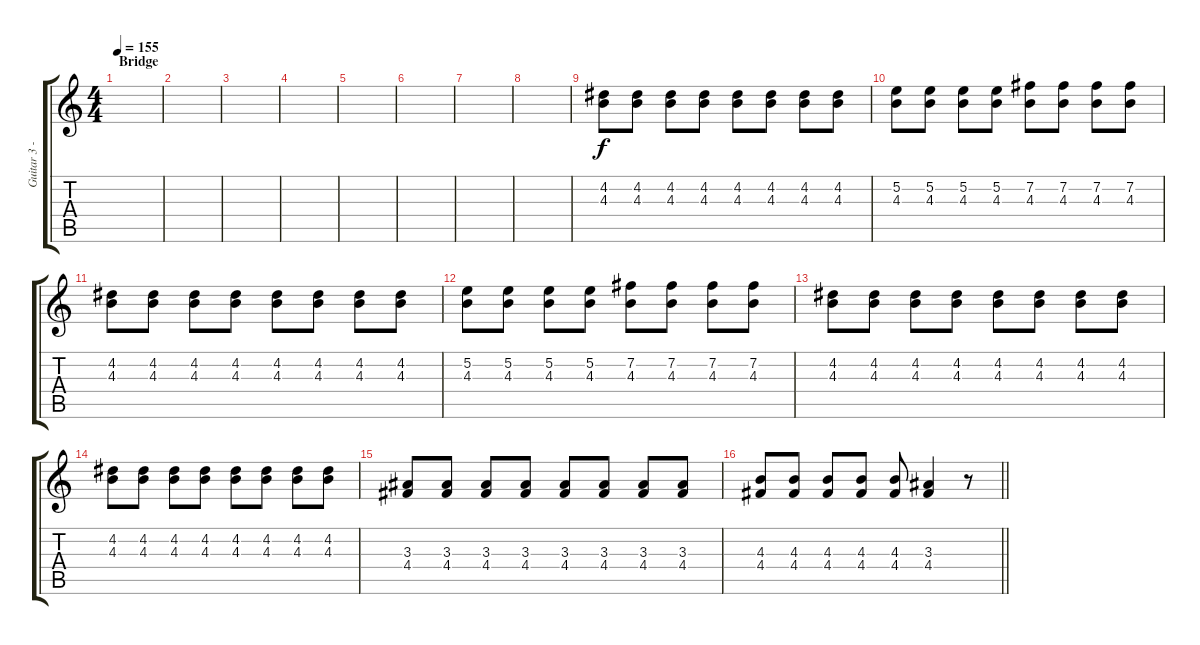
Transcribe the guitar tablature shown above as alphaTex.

\track ("Guitar 3 - Overdrive" "Guitar 3 -") {instrument overdrivenguitar}
\staff {score tabs}
\tuning (E4 B3 G3 D3 A2 D2) {hide}
\ts (4 4)
\section ("" "Bridge")
\tempo 155
\clef g2
\ks c
|
|
|
|
|
|
|
|
(4.2 4.3).8 (4.2 4.3).8 (4.2 4.3).8 (4.2 4.3).8 (4.2 4.3).8 (4.2 4.3).8 (4.2 4.3).8 (4.2 4.3).8 |
(5.2 4.3).8 (5.2 4.3).8 (5.2 4.3).8 (5.2 4.3).8 (7.2 4.3).8 (7.2 4.3).8 (7.2 4.3).8 (7.2 4.3).8 |
(4.2 4.3).8 (4.2 4.3).8 (4.2 4.3).8 (4.2 4.3).8 (4.2 4.3).8 (4.2 4.3).8 (4.2 4.3).8 (4.2 4.3).8 |
(5.2 4.3).8 (5.2 4.3).8 (5.2 4.3).8 (5.2 4.3).8 (7.2 4.3).8 (7.2 4.3).8 (7.2 4.3).8 (7.2 4.3).8 |
(4.2 4.3).8 (4.2 4.3).8 (4.2 4.3).8 (4.2 4.3).8 (4.2 4.3).8 (4.2 4.3).8 (4.2 4.3).8 (4.2 4.3).8 |
(4.2 4.3).8 (4.2 4.3).8 (4.2 4.3).8 (4.2 4.3).8 (4.2 4.3).8 (4.2 4.3).8 (4.2 4.3).8 (4.2 4.3).8 |
(3.3 4.4).8 (3.3 4.4).8 (3.3 4.4).8 (3.3 4.4).8 (3.3 4.4).8 (3.3 4.4).8 (3.3 4.4).8 (3.3 4.4).8 |
\barLineRight lightlight
(4.3 4.4).8 (4.3 4.4).8 (4.3 4.4).8 (4.3 4.4).8 (4.3 4.4).8 (3.3 4.4).4 r.8
